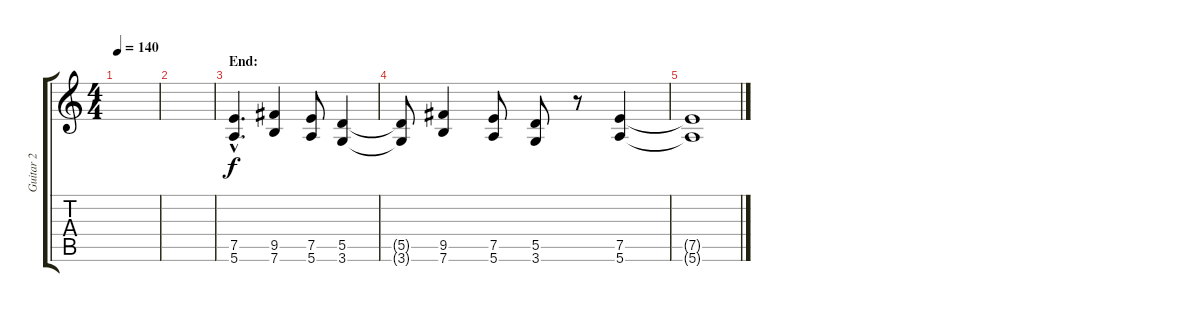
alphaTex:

\track ("Guitar 2" "Guitar 2") {instrument distortionguitar}
\staff {score tabs}
\tuning (E4 B3 G3 D3 A2 E2) {hide}
\ts (4 4)
\tempo 140
\clef g2
\ks c
|
|
\section ("" "End:")
(7.5{hac} 5.6{hac}).4{d} (9.5 7.6).4 (7.5 5.6).8 (5.5 3.6).4 |
(5.5{t} 3.6{t}).8 (9.5 7.6).4 (7.5 5.6).8 (5.5 3.6).8 r.8 (7.5 5.6).4 |
(7.5{t} 5.6{t}).1
